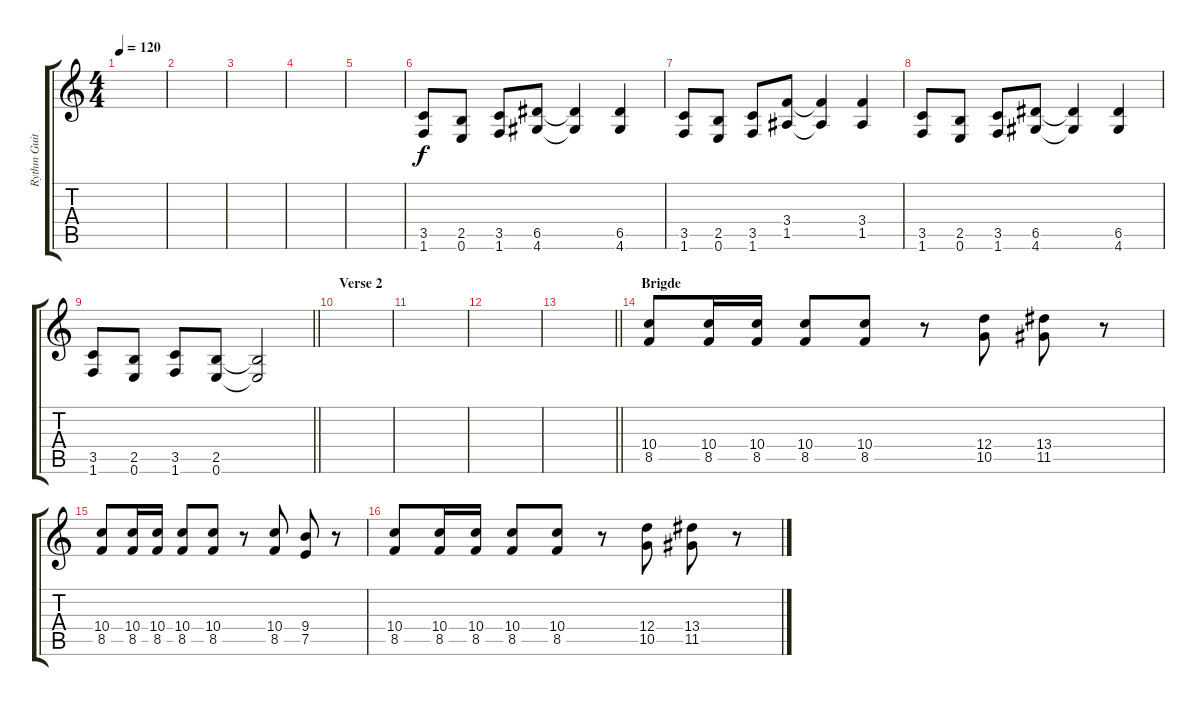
\track ("Rythm Guitar" "Rythm Guit") {instrument overdrivenguitar}
\staff {score tabs}
\tuning (E4 B3 G3 D3 A2 E2) {hide}
\ts (4 4)
\tempo 120
\clef g2
\ks c
|
|
|
|
|
(3.5 1.6).8 (2.5 0.6).8 (3.5 1.6).8 (6.5 4.6).8 (6.5{t} 4.6{t}).4 (6.5 4.6).4 |
(3.5 1.6).8 (2.5 0.6).8 (3.5 1.6).8 (3.4 1.5).8 (3.4{t} 1.5{t}).4 (3.4 1.5).4 |
(3.5 1.6).8 (2.5 0.6).8 (3.5 1.6).8 (6.5 4.6).8 (6.5{t} 4.6{t}).4 (6.5 4.6).4 |
\barLineRight lightlight
(3.5 1.6).8 (2.5 0.6).8 (3.5 1.6).8 (2.5 0.6).8 (2.5{t} 0.6{t}).2 |
\section ("" "Verse 2")
|
|
|
\barLineRight lightlight
|
\section ("" "Brigde")
(10.4 8.5).8 (10.4 8.5).16 (10.4 8.5).16 (10.4 8.5).8 (10.4 8.5).8 r.8 (12.4 10.5).8 (13.4 11.5).8 r.8 |
(10.4 8.5).8 (10.4 8.5).16 (10.4 8.5).16 (10.4 8.5).8 (10.4 8.5).8 r.8 (10.4 8.5).8 (9.4 7.5).8 r.8 |
(10.4 8.5).8 (10.4 8.5).16 (10.4 8.5).16 (10.4 8.5).8 (10.4 8.5).8 r.8 (12.4 10.5).8 (13.4 11.5).8 r.8
